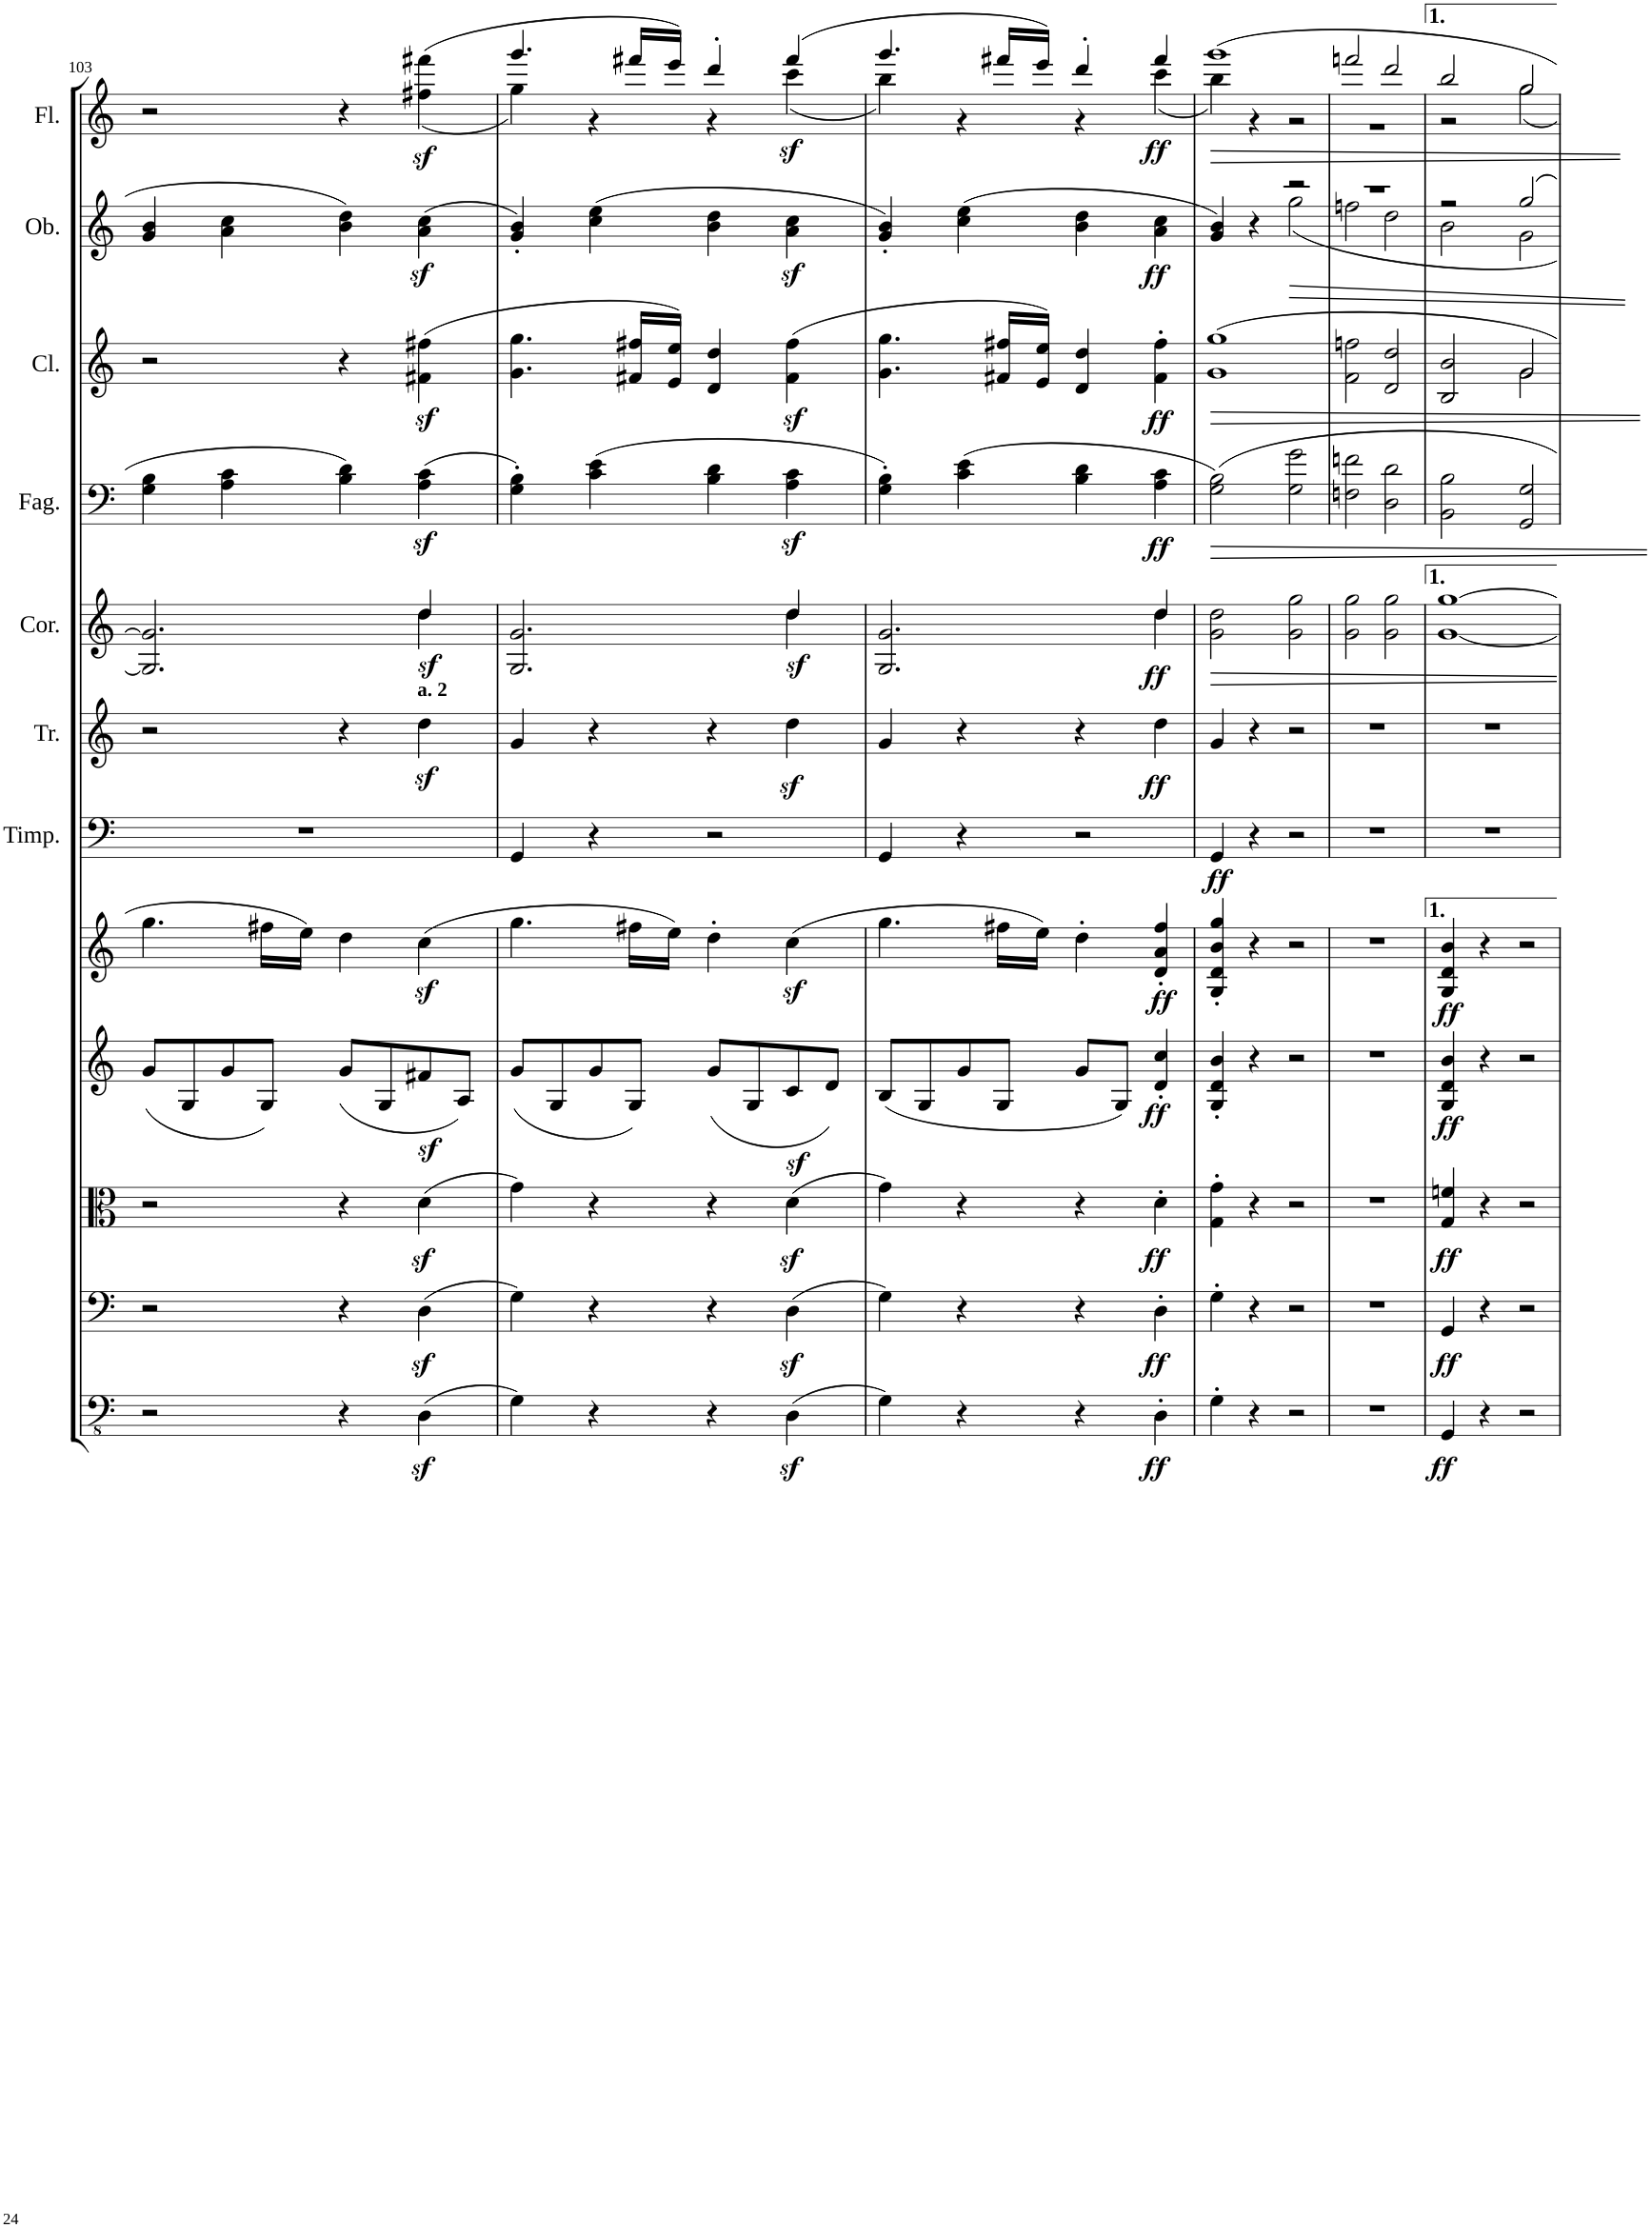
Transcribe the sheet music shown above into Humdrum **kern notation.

**kern	**dynam	**kern	**dynam	**kern	**dynam	**kern	**dynam	**kern	**dynam	**kern	**dynam	**kern	**dynam	**kern	**dynam	**kern	**dynam	**kern	**dynam	**kern	**dynam	**kern	**dynam
*part12	*part12	*part11	*part11	*part10	*part10	*part9	*part9	*part8	*part8	*part7	*part7	*part6	*part6	*part5	*part5	*part4	*part4	*part3	*part3	*part2	*part2	*part1	*part1
*staff12	*staff12	*staff11	*staff11	*staff10	*staff10	*staff9	*staff9	*staff8	*staff8	*staff7	*staff7	*staff6	*staff6	*staff5	*staff5	*staff4	*staff4	*staff3	*staff3	*staff2	*staff2	*staff1	*staff1
*I"Contrabasso	*	*I"Violoncello	*	*I"Viola	*	*I"Violino II	*	*I"Violino I	*	*I"Timpani	*	*I"Trombe in C	*	*I"Corni in C	*	*I"Fagotti	*	*I"Clarinetti in C	*	*I"Oboi	*	*I"Flauti	*
*	*	*	*	*	*	*	*	*	*	*I'Timp.	*	*I'Tr.	*	*I'Cor.	*	*I'Fag.	*	*I'Cl.	*	*I'Ob.	*	*I'Fl.	*
!!LO:PB:g=z
*clefFv4	*	*clefF4	*	*clefC3	*	*clefG2	*	*clefG2	*	*clefF4	*	*clefG2	*	*clefG2	*	*clefF4	*	*clefG2	*	*clefG2	*	*clefG2	*
*	*	*	*	*	*	*	*	*	*	*	*	*Trd1c2	*	*Trd7c12	*	*	*	*Trd1c2	*	*	*	*	*
*k[]	*	*k[]	*	*k[]	*	*k[]	*	*k[]	*	*k[]	*	*k[]	*	*k[]	*	*k[]	*	*k[]	*	*k[]	*	*k[]	*
*M2/2	*	*M2/2	*	*M2/2	*	*M2/2	*	*M2/2	*	*M2/2	*	*M2/2	*	*M2/2	*	*M2/2	*	*M2/2	*	*M2/2	*	*M2/2	*
*met(c|)	*	*met(c|)	*	*met(c|)	*	*met(c|)	*	*met(c|)	*	*met(c|)	*	*met(c|)	*	*met(c|)	*	*met(c|)	*	*met(c|)	*	*met(c|)	*	*met(c|)	*
=103	=103	=103	=103	=103	=103	=103	=103	=103	=103	=103	=103	=103	=103	=103	=103	=103	=103	=103	=103	=103	=103	=103	=103
*	*	*	*	*	*	*	*	*	*	*	*	*	*	*^	*	*	*	*	*	*	*	*	*
2r	.	2r	.	2r	.	(8g/L	.	4.gg\	.	1r	.	2r	.	2.G/] 2.g/]	2.ryy	.	4G\ 4B\	.	2r	.	4g/ 4b/	.	2r	.
.	.	.	.	.	.	8G/	.	.	.	.	.	.	.	.	.	.	.	.	.	.	.	.	.	.
.	.	.	.	.	.	8g/	.	.	.	.	.	.	.	.	.	.	4A\ 4c\	.	.	.	4a\ 4cc\	.	.	.
.	.	.	.	.	.	8G/J)	.	16ff#X\LL	.	.	.	.	.	.	.	.	.	.	.	.	.	.	.	.
.	.	.	.	.	.	.	.	16ee\JJ	.	.	.	.	.	.	.	.	.	.	.	.	.	.	.	.
4r	.	4r	.	4r	.	(8g/L	.	4dd\	.	.	.	4r	.	.	.	.	4B\ 4d\	.	4r	.	4b\ 4dd\	.	4r	.
.	.	.	.	.	.	8G/	.	.	.	.	.	.	.	.	.	.	.	.	.	.	.	.	.	.
!	!	!	!	!	!	!	!	!	!	!	!	!LO:TX:a:B:t=a. 2	!	!	!	!	!	!	!	!	!	!	!	!
!	!	!	!	!	!	!	!	!	!	!	!	!	!	!	!	!LO:DY:b	!	!	!	!	!	!	!	!
(4DDz<^\	.	(4Dz<^\	.	(4dz<^\	.	8f#Xz<^/	.	(4ccz<^\	.	.	.	4ddz<^\	.	4dd^/	4dd\	sf	(4A\z<^ 4c\z<^	.	(4f#X\z<^ 4ff#X\z<^	.	(4a\z<^ 4cc\z<^	.	((4ff#X\z<^ 4fff#X\z<^	.
.	.	.	.	.	.	8A/J)	.	.	.	.	.	.	.	.	.	.	.	.	.	.	.	.	.	.
=104	=104	=104	=104	=104	=104	=104	=104	=104	=104	=104	=104	=104	=104	=104	=104	=104	=104	=104	=104	=104	=104	=104	=104	=104
*	*	*	*	*	*	*	*	*	*	*	*	*	*	*	*	*	*	*	*	*	*	*	*^	*
4GG\)	.	4G\)	.	4g\)	.	(8g/L	.	4.gg\	.	4GG/	.	4g/	.	2.G/ 2.g/	2.ryy	.	4G\' 4B\')	.	4.g\ 4.gg\	.	4g/' 4b/')	.	4.ggg/	4gg\)	.
.	.	.	.	.	.	8G/	.	.	.	.	.	.	.	.	.	.	.	.	.	.	.	.	.	.	.
4r	.	4r	.	4r	.	8g/	.	.	.	4r	.	4r	.	.	.	.	(4c\ 4e\	.	.	.	(4cc\ 4ee\	.	.	4r	.
.	.	.	.	.	.	8G/J)	.	16ff#X\LL	.	.	.	.	.	.	.	.	.	.	16f#X/ 16ff#X/LL	.	.	.	16fff#X/LL	.	.
.	.	.	.	.	.	.	.	16ee\JJ)	.	.	.	.	.	.	.	.	.	.	16e/ 16ee/JJ)	.	.	.	16eee/JJ)	.	.
4r	.	4r	.	4r	.	(8g/L	.	4dd'\	.	2r	.	4r	.	.	.	.	4B\ 4d\	.	4d/ 4dd/	.	4b\ 4dd\	.	4ddd'/	4r	.
.	.	.	.	.	.	8G/	.	.	.	.	.	.	.	.	.	.	.	.	.	.	.	.	.	.	.
!	!	!	!	!	!	!	!	!	!	!	!	!	!	!	!	!LO:DY:b	!	!	!	!	!	!	!	!	!LO:DY:b
(4DDz<^\	.	(4Dz<^\	.	(4dz<^\	.	8cz<^/	.	(4ccz<^\	.	.	.	4ddz<^\	.	4dd^/	4dd\	sf	4A\z<^ 4c\z<^	.	(4f#\z<^ 4ff#\z<^	.	4a\z<^ 4cc\z<^	.	(4fff#^/	(4ccc^\	sf
.	.	.	.	.	.	8d/J)	.	.	.	.	.	.	.	.	.	.	.	.	.	.	.	.	.	.	.
=105	=105	=105	=105	=105	=105	=105	=105	=105	=105	=105	=105	=105	=105	=105	=105	=105	=105	=105	=105	=105	=105	=105	=105	=105	=105
4GG\)	.	4G\)	.	4g\)	.	(8B/L	.	4.gg\	.	4GG/	.	4g/	.	2.G/ 2.g/	2.ryy	.	4G\' 4B\')	.	4.g\ 4.gg\	.	4g/' 4b/')	.	4.ggg/	4bb\)	.
.	.	.	.	.	.	8G/	.	.	.	.	.	.	.	.	.	.	.	.	.	.	.	.	.	.	.
4r	.	4r	.	4r	.	8g/	.	.	.	4r	.	4r	.	.	.	.	(4c\ 4e\	.	.	.	(4cc\ 4ee\	.	.	4r	.
.	.	.	.	.	.	8G/J	.	16ff#X\LL	.	.	.	.	.	.	.	.	.	.	16f#X/ 16ff#X/LL	.	.	.	16fff#X/LL	.	.
.	.	.	.	.	.	.	.	16ee\JJ)	.	.	.	.	.	.	.	.	.	.	16e/ 16ee/JJ)	.	.	.	16eee/JJ)	.	.
4r	.	4r	.	4r	.	8g/L	.	4dd'\	.	2r	.	4r	.	.	.	.	4B\ 4d\	.	4d/ 4dd/	.	4b\ 4dd\	.	4ddd'/	4r	.
.	.	.	.	.	.	8G/J)	.	.	.	.	.	.	.	.	.	.	.	.	.	.	.	.	.	.	.
!	!LO:DY:b	!	!LO:DY:b	!	!LO:DY:b	!	!LO:DY:b	!	!LO:DY:b	!	!	!	!LO:DY:b	!	!	!LO:DY:b	!	!LO:DY:b	!	!LO:DY:b	!	!LO:DY:b	!	!	!LO:DY:b
4DD'\	ff	4D'\	ff	4d'\	ff	4d/' 4cc/'	ff	4d/' 4a/' 4ff#/'	ff	.	.	4dd\	ff	4dd/	4dd\	ff	4A\ 4c\	ff	4f#\' 4ff#\'	ff	4a\ 4cc\	ff	4fff#/	(4ccc\	ff
=106	=106	=106	=106	=106	=106	=106	=106	=106	=106	=106	=106	=106	=106	=106	=106	=106	=106	=106	=106	=106	=106	=106	=106	=106	=106
*	*	*	*	*	*	*	*	*	*	*	*	*	*	*	*	*	*	*	*	*	*^	*	*	*	*
!	!	!	!	!	!	!	!	!	!	!	!LO:DY:b	!	!	!	!	!	!	!	!	!	!	!	!	!	!	!
*	*	*	*	*	*	*	*	*	*	*	*	*	*	*v	*v	*	*	*	*	*	*	*	*	*	*	*
4GG'\	.	4G'\	.	4G\' 4g\'	.	4G/' 4d/' 4b/'	.	4G/' 4d/' 4b/' 4gg/'	.	4GG/	ff	4g/	.	2g\ 2dd\	.	2G\ 2B\)	.	1g 1gg	.	4g/ 4b/)	2ryy	.	1ggg	4bb\)	.
4r	.	4r	.	4r	.	4r	.	4r	.	4r	.	4r	.	.	.	.	.	.	.	4r	.	.	.	4r	.
2r	.	2r	.	2r	.	2r	.	2r	.	2r	.	2r	.	2g\ 2gg\	.	2G\ 2g\	.	.	.	2r	2gg\	.	.	2r	.
=107	=107	=107	=107	=107	=107	=107	=107	=107	=107	=107	=107	=107	=107	=107	=107	=107	=107	=107	=107	=107	=107	=107	=107	=107	=107
1r	.	1r	.	1r	.	1r	.	1r	.	1r	.	1r	.	2g\ 2gg\	.	2Fn\ 2fn\	.	2f\ 2ffn\	.	1r	2ffn\	.	2fffn/	1r	.
.	.	.	.	.	.	.	.	.	.	.	.	.	.	2g\ 2gg\	.	2D\ 2d\	.	2d/ 2dd/	.	.	2dd\	.	2ddd/	.	.
=108	=108	=108	=108	=108	=108	=108	=108	=108	=108	=108	=108	=108	=108	=108	=108	=108	=108	=108	=108	=108	=108	=108	=108	=108	=108
*	*	*	*	*	*	*	*	*	*	*	*	*	*	*	*	*	*	*^	*	*	*	*	*	*	*
!	!LO:DY:b	!	!LO:DY:b	!	!LO:DY:b	!	!LO:DY:b	!	!LO:DY:b	!	!	!	!	!	!	!	!	!	!	!	!	!	!	!	!	!
4GGG/	ff	4GG/	ff	4G/ 4fn/	ff	4G/ 4d/ 4b/	ff	4G/ 4d/ 4b/	ff	1r	.	1r	.	[1g [1gg	.	2BB\ 2B\	.	2B/ 2b/	2ryy	.	2r	2b\	.	2bb/	2r	.
4r	.	4r	.	4r	.	4r	.	4r	.	.	.	.	.	.	.	.	.	.	.	.	.	.	.	.	.	.
2r	.	2r	.	2r	.	2r	.	2r	.	.	.	.	.	.	.	2GG/ 2G/	.	2g/	2g\	.	2gg/	2g\	.	2gg/	2gg\	.
*	*	*	*	*	*	*	*	*	*	*	*	*	*	*	*	*	*	*v	*v	*	*	*	*	*v	*v	*
*	*	*	*	*	*	*	*	*	*	*	*	*	*	*	*	*	*	*	*	*v	*v	*	*	*
=	=	=	=	=	=	=	=	=	=	=	=	=	=	=	=	=	=	=	=	=	=	=	=
*-	*-	*-	*-	*-	*-	*-	*-	*-	*-	*-	*-	*-	*-	*-	*-	*-	*-	*-	*-	*-	*-	*-	*-
